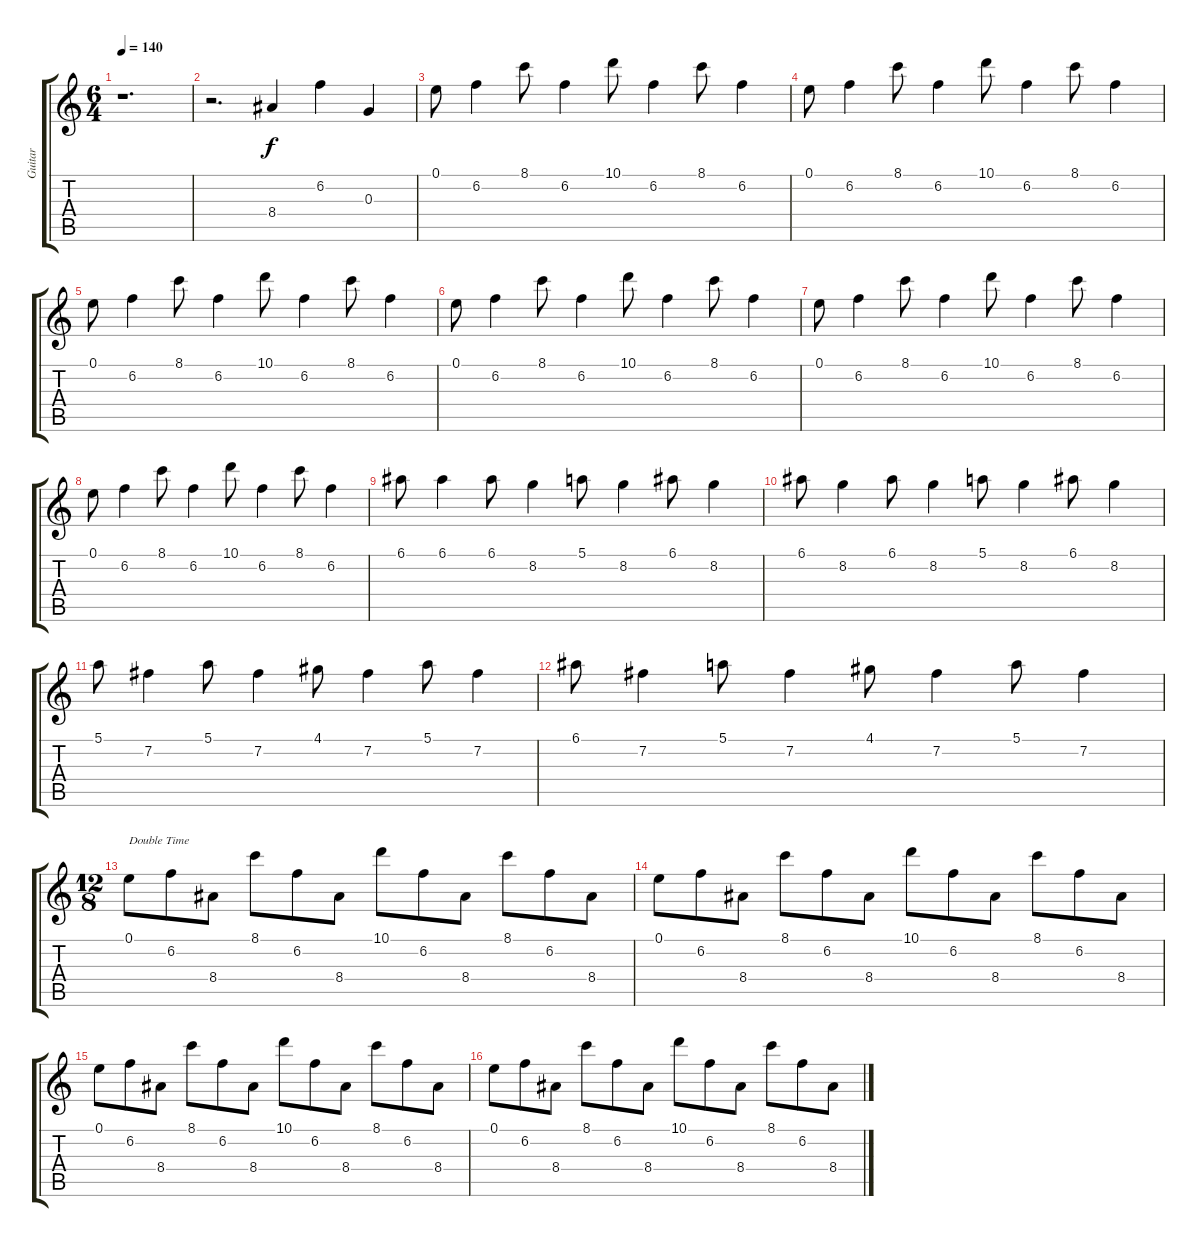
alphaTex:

\track ("Guitar" "Guitar") {instrument electricguitarclean}
\staff {score tabs}
\tuning (E4 B3 G3 D3 A2 E2) {hide}
\ts (6 4)
\tempo 140
\clef g2
\ks c
r.1{d dy f} |
r.2{d} 8.4.4 6.2.4 0.3.4 |
0.1.8 6.2.4 8.1.8 6.2.4 10.1.8 6.2.4 8.1.8 6.2.4 |
0.1.8 6.2.4 8.1.8 6.2.4 10.1.8 6.2.4 8.1.8 6.2.4 |
0.1.8 6.2.4 8.1.8 6.2.4 10.1.8 6.2.4 8.1.8 6.2.4 |
0.1.8 6.2.4 8.1.8 6.2.4 10.1.8 6.2.4 8.1.8 6.2.4 |
0.1.8 6.2.4 8.1.8 6.2.4 10.1.8 6.2.4 8.1.8 6.2.4 |
0.1.8 6.2.4 8.1.8 6.2.4 10.1.8 6.2.4 8.1.8 6.2.4 |
6.1.8 6.1.4 6.1.8 8.2.4 5.1.8 8.2.4 6.1.8 8.2.4 |
6.1.8 8.2.4 6.1.8 8.2.4 5.1.8 8.2.4 6.1.8 8.2.4 |
5.1.8 7.2.4 5.1.8 7.2.4 4.1.8 7.2.4 5.1.8 7.2.4 |
6.1.8 7.2.4 5.1.8 7.2.4 4.1.8 7.2.4 5.1.8 7.2.4 |
\ts (12 8)
0.1.8{txt "Double Time"} 6.2.8 8.4.8 8.1.8 6.2.8 8.4.8 10.1.8 6.2.8 8.4.8 8.1.8 6.2.8 8.4.8 |
0.1.8 6.2.8 8.4.8 8.1.8 6.2.8 8.4.8 10.1.8 6.2.8 8.4.8 8.1.8 6.2.8 8.4.8 |
0.1.8 6.2.8 8.4.8 8.1.8 6.2.8 8.4.8 10.1.8 6.2.8 8.4.8 8.1.8 6.2.8 8.4.8 |
0.1.8 6.2.8 8.4.8 8.1.8 6.2.8 8.4.8 10.1.8 6.2.8 8.4.8 8.1.8 6.2.8 8.4.8
